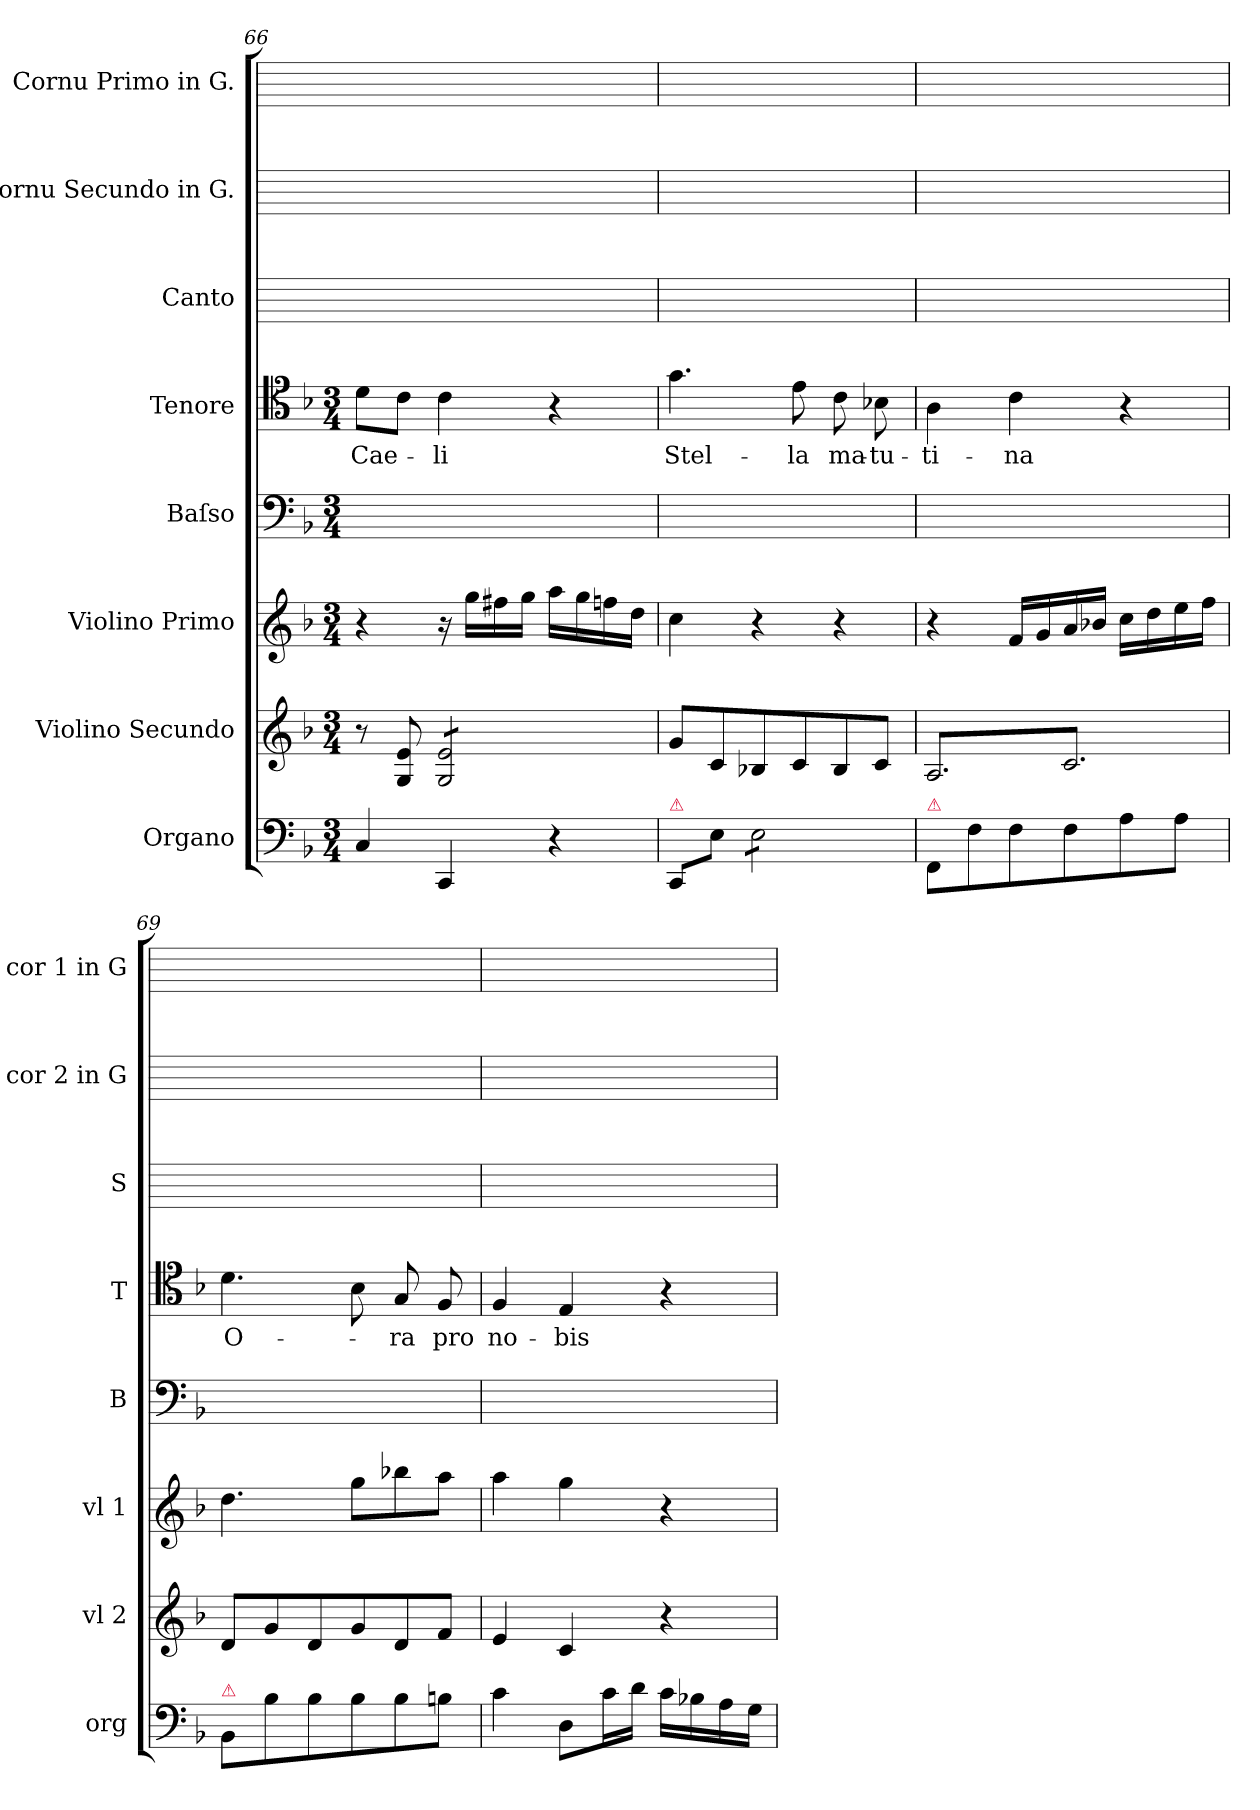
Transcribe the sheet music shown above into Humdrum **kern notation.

**kern	**kern	**kern	**kern	**kern	**text	**kern	**kern	**kern
*part8	*part7	*part6	*part5	*part4	*part4	*part3	*part2	*part1
*staff8	*staff7	*staff6	*staff5	*staff4	*staff4	*staff3	*staff2	*staff1
*I"Organo	*I"Violino Secundo	*I"Violino Primo	*I"Baſso	*I"Tenore	*	*I"Canto	*I"Cornu Secundo in G.	*I"Cornu Primo in G.
*I'org	*I'vl 2	*I'vl 1	*I'B	*I'T	*	*I'S	*I'cor 2 in G	*I'cor 1 in G
*clefF4	*clefG2	*clefG2	*clefF4	*clefC4	*	*	*	*
*k[b-]	*k[b-]	*k[b-]	*k[b-]	*k[b-]	*	*	*	*
*F:	*F:	*F:	*F:	*F:	*	*	*	*
*M3/4	*M3/4	*M3/4	*M3/4	*M3/4	*	*	*	*
=66	=66	=66	=66	=66	=66	=66	=66	=66
4C/	8r	4r	2.ryy	8d\L	Cae-	2.ryy	2.ryy	2.ryy
.	8G/ 8e/	.	.	8c\J	.	.	.	.
*	*tremolo	*	*	*	*	*	*	*
4CC/	8G/ 8e/L	16r	.	4c\	-li	.	.	.
.	.	16gg\LL	.	.	.	.	.	.
.	8G/ 8e/	16ff#X\	.	.	.	.	.	.
.	.	16gg\JJ	.	.	.	.	.	.
4r	8G/ 8e/	16aa\LL	.	4r	.	.	.	.
.	.	16gg\	.	.	.	.	.	.
.	8G/ 8e/J	16ffn\	.	.	.	.	.	.
*	*Xtremolo	*	*	*	*	*	*	*
.	.	16dd\JJ	.	.	.	.	.	.
=67	=67	=67	=67	=67	=67	=67	=67	=67
!LO:TX:a:color=crimson:t=⚠	!	!	!	!	!	!	!	!
8CC/L	8g/L	4cc\	2.ryy	4.g\	Stel-	2.ryy	2.ryy	2.ryy
8E\J	8c/	.	.	.	.	.	.	.
*tremolo	*	*	*	*	*	*	*	*
8E\L	8B-X/	4r	.	.	.	.	.	.
8E\	8c/	.	.	8e\	-la	.	.	.
8E\	8B-/	4r	.	8c\	ma-	.	.	.
8E\J	8c/J	.	.	8B-X\	-tu-	.	.	.
*Xtremolo	*	*	*	*	*	*	*	*
=68	=68	=68	=68	=68	=68	=68	=68	=68
!LO:TX:a:color=crimson:t=⚠	!	!	!	!	!	!	!	!
*	*tremolo	*	*	*	*	*	*	*
8FF/L	8A/L	4r	2.ryy	4A\	-ti-	2.ryy	2.ryy	2.ryy
8F\	8c/	.	.	.	.	.	.	.
8F\	8A/	16f/LL	.	4c\	-na	.	.	.
.	.	16g/	.	.	.	.	.	.
8F\	8c/	16a/	.	.	.	.	.	.
.	.	16b-X/JJ	.	.	.	.	.	.
8A\	8A/	16cc\LL	.	4r	.	.	.	.
.	.	16dd\	.	.	.	.	.	.
8A\J	8c/J	16ee\	.	.	.	.	.	.
*	*Xtremolo	*	*	*	*	*	*	*
.	.	16ff\JJ	.	.	.	.	.	.
=69	=69	=69	=69	=69	=69	=69	=69	=69
!LO:TX:a:color=crimson:t=⚠	!	!	!	!	!	!	!	!
8BB-/L	8d/L	4.dd\	2.ryy	4.d\	O-	2.ryy	2.ryy	2.ryy
8B-\	8g/	.	.	.	.	.	.	.
8B-\	8d/	.	.	.	.	.	.	.
8B-\	8g/	8gg\L	.	8B-\	.	.	.	.
8B-\	8d/	8bb-X\	.	8G/	-ra	.	.	.
8Bn\J	8f/J	8aa\J	.	8F/	pro	.	.	.
=70	=70	=70	=70	=70	=70	=70	=70	=70
4c\	4e/	4aa\	2.ryy	4F/	no-	2.ryy	2.ryy	2.ryy
8D\L	4c/	4gg\	.	4E/	-bis	.	.	.
16c\L	.	.	.	.	.	.	.	.
16d\JJ	.	.	.	.	.	.	.	.
16c\LL	4r	4r	.	4r	.	.	.	.
16B-X\	.	.	.	.	.	.	.	.
16A\	.	.	.	.	.	.	.	.
16G\JJ	.	.	.	.	.	.	.	.
=	=	=	=	=	=	=	=	=
*-	*-	*-	*-	*-	*-	*-	*-	*-
